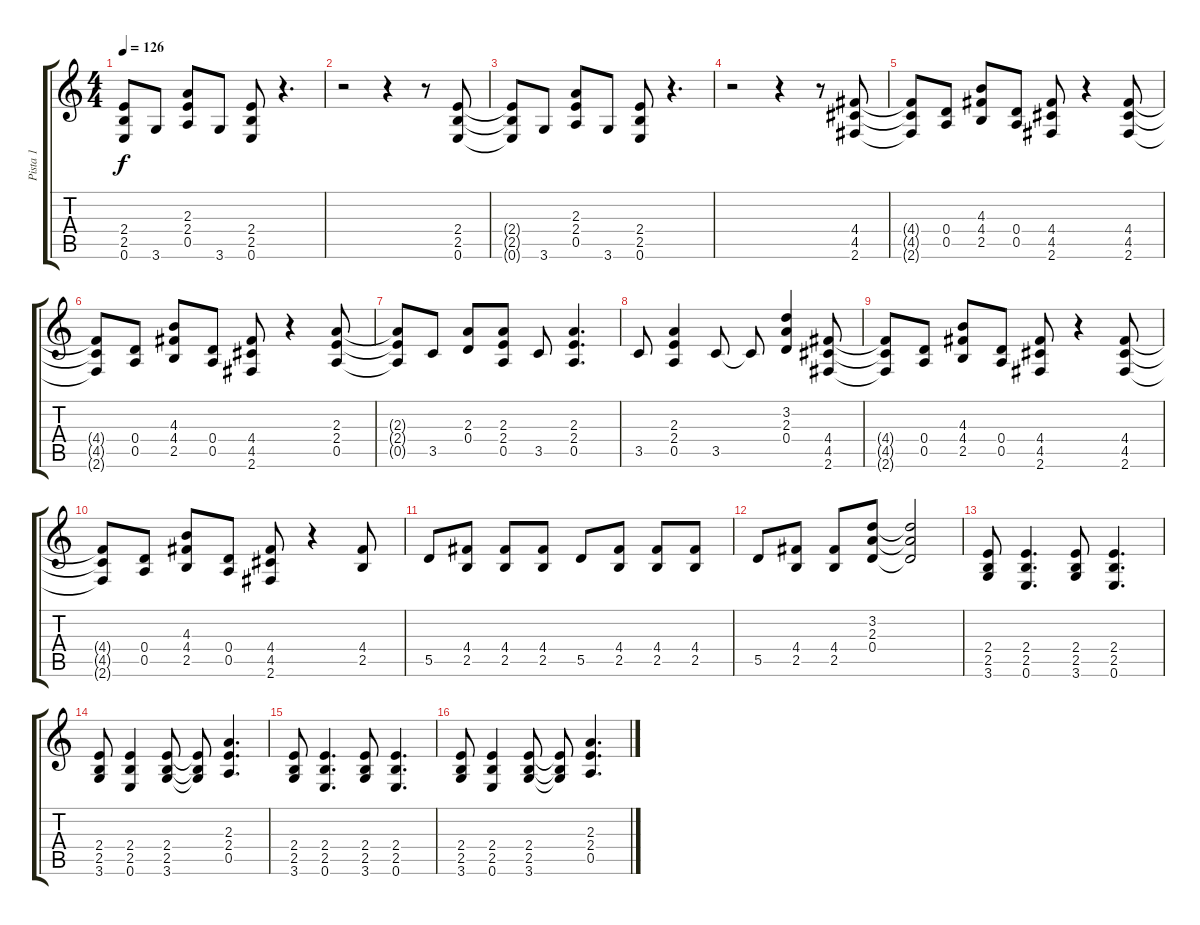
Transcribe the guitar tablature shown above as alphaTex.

\track ("Pista 1" "Pista 1") {instrument distortionguitar}
\staff {score tabs}
\tuning (E4 B3 G3 D3 A2 E2) {hide}
\ts (4 4)
\tempo 126
\clef g2
\ks c
(2.4{t} 2.5{t} 0.6{t}).8{dy f} 3.6.8 (2.3 2.4 0.5).8 3.6.8 (2.4 2.5 0.6).8 r.4{d} |
r.2 r.4 r.8 (2.4 2.5 0.6).8 |
(2.4{t} 2.5{t} 0.6{t}).8 3.6.8 (2.3 2.4 0.5).8 3.6.8 (2.4 2.5 0.6).8 r.4{d} |
r.2 r.4 r.8 (4.4 4.5 2.6).8 |
(4.4{t} 4.5{t} 2.6{t}).8 (0.4 0.5).8 (4.3 4.4 2.5).8 (0.4 0.5).8 (4.4 4.5 2.6).8 r.4 (4.4 4.5 2.6).8 |
(4.4{t} 4.5{t} 2.6{t}).8 (0.4 0.5).8 (4.3 4.4 2.5).8 (0.4 0.5).8 (4.4 4.5 2.6).8 r.4 (2.3 2.4 0.5).8 |
(2.3{t} 2.4{t} 0.5{t}).8 3.5.8 (2.3 0.4).8 (2.3 2.4 0.5).8 3.5.8 (2.3 2.4 0.5).4{d} |
3.5.8 (2.3 2.4 0.5).4 3.5.8 3.5{t}.8 (3.2 2.3 0.4).4 (4.4 4.5 2.6).8 |
(4.4{t} 4.5{t} 2.6{t}).8 (0.4 0.5).8 (4.3 4.4 2.5).8 (0.4 0.5).8 (4.4 4.5 2.6).8 r.4 (4.4 4.5 2.6).8 |
(4.4{t} 4.5{t} 2.6{t}).8 (0.4 0.5).8 (4.3 4.4 2.5).8 (0.4 0.5).8 (4.4 4.5 2.6).8 r.4 (4.4 2.5).8 |
5.5.8 (4.4 2.5).8 (4.4 2.5).8 (4.4 2.5).8 5.5.8 (4.4 2.5).8 (4.4 2.5).8 (4.4 2.5).8 |
5.5.8 (4.4 2.5).8 (4.4 2.5).8 (3.2 2.3 0.4).8 (3.2{t} 2.3{t} 0.4{t}).2 |
(2.4 2.5 3.6).8{instrument distortionguitar} (2.4 2.5 0.6).4{d} (2.4 2.5 3.6).8 (2.4 2.5 0.6).4{d} |
(2.4 2.5 3.6).8 (2.4 2.5 0.6).4 (2.4 2.5 3.6).8 (2.4{t} 2.5{t} 3.6{t}).8 (2.3 2.4 0.5).4{d} |
(2.4 2.5 3.6).8 (2.4 2.5 0.6).4{d} (2.4 2.5 3.6).8 (2.4 2.5 0.6).4{d} |
(2.4 2.5 3.6).8 (2.4 2.5 0.6).4 (2.4 2.5 3.6).8 (2.4{t} 2.5{t} 3.6{t}).8 (2.3 2.4 0.5).4{d}
